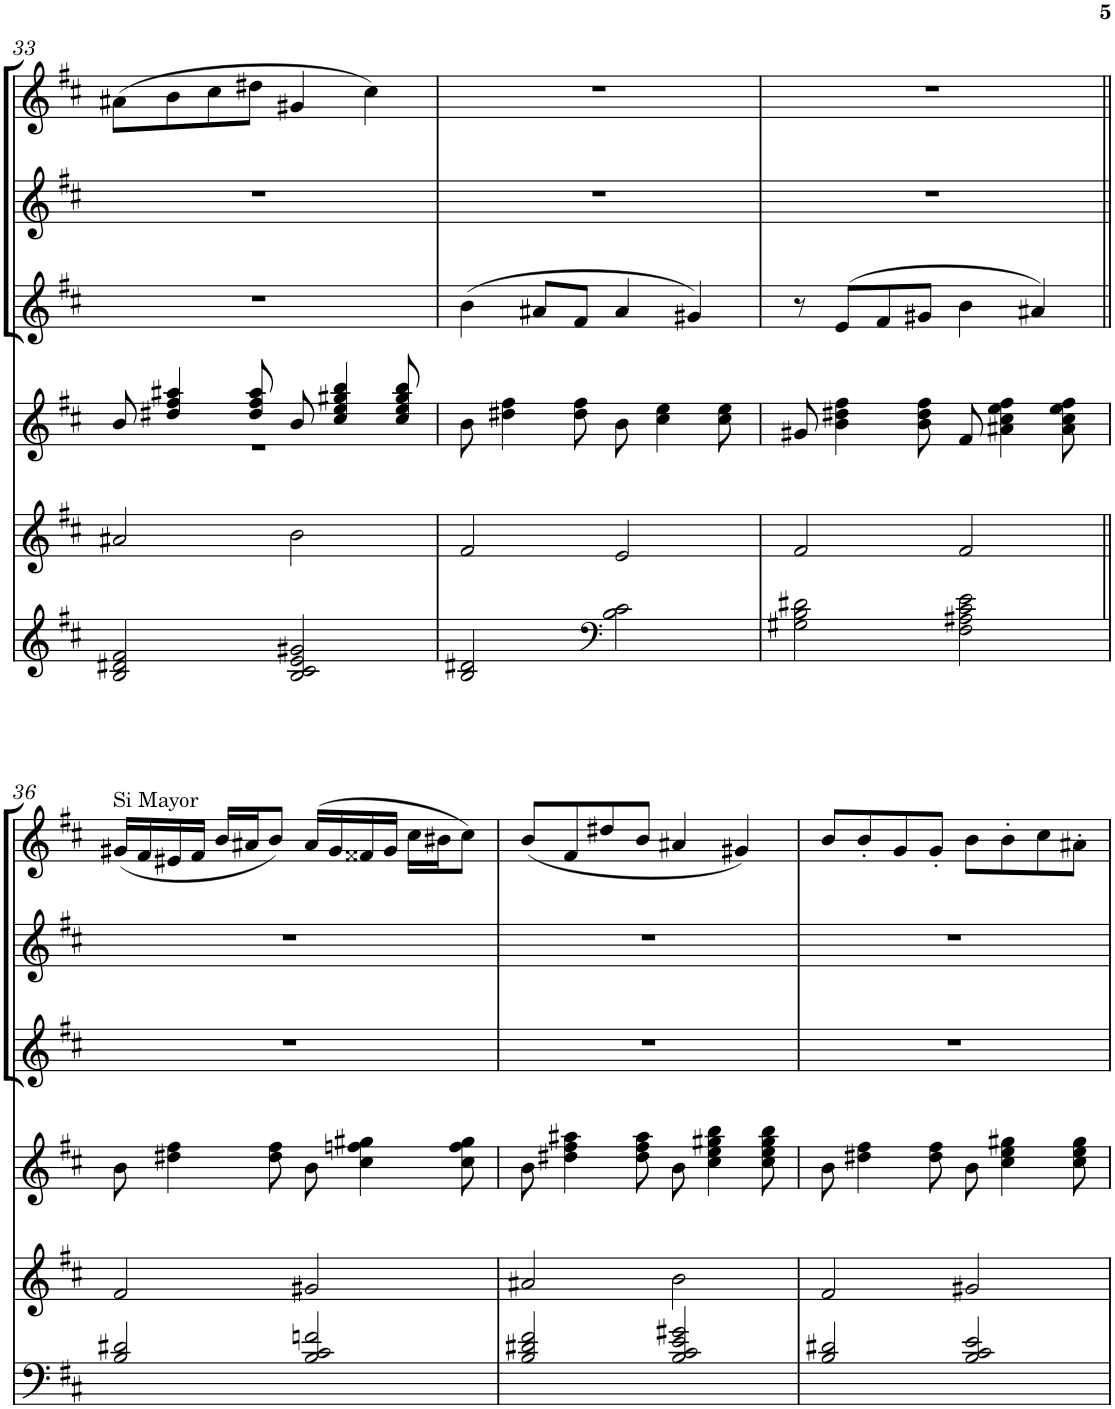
**kern	**kern	**kern	**kern	**kern	**kern
*part5	*part5	*part4	*part3	*part2	*part1
*staff6	*staff5	*staff4	*staff3	*staff2	*staff1
*I"Piano	*	*I"Piano	*I"Piano	*I"Piano	*I"Piano
*I'Pno	*	*I'Pno	*I'Pno	*I'Pno	*I'Pno
!!LO:PB:g=z
*clefG2	*clefG2	*clefG2	*clefG2	*clefG2	*clefG2
*k[f#c#]	*k[f#c#]	*k[f#c#]	*k[f#c#]	*k[f#c#]	*k[f#c#]
*M4/4	*M4/4	*M4/4	*M4/4	*M4/4	*M4/4
=33	=33	=33	=33	=33	=33
*	*	*^	*	*	*
2B/ 2d#X/ 2f#/	2a#X/	8b/	1r	1r	1r	(>8a#X\L
.	.	4dd#X/ 4ff#/ 4aa#X/	.	.	.	8b\
.	.	.	.	.	.	8cc#\
.	.	8dd#/ 8ff#/ 8aa#/	.	.	.	8dd#X\J
2B/ 2c#/ 2e/ 2g#X/	2b\	8b/	.	.	.	4g#X/
.	.	4cc#/ 4ee/ 4gg#X/ 4bb/	.	.	.	.
.	.	.	.	.	.	4cc#\)
.	.	8cc#/ 8ee/ 8gg#/ 8bb/	.	.	.	.
*	*	*v	*v	*	*	*
=34	=34	=34	=34	=34	=34
2B/ 2d#X/	2f#/	8b\	(>4b\	1r	1r
.	.	4dd#X\ 4ff#\	.	.	.
.	.	.	8a#X/L	.	.
.	.	8dd#\ 8ff#\	8f#/J	.	.
*clefF4	*	*	*	*	*
2B\ 2c#\	2e/	8b\	4a#/	.	.
.	.	4cc#\ 4ee\	.	.	.
.	.	.	4g#X/)	.	.
.	.	8cc#\ 8ee\	.	.	.
=35	=35	=35	=35	=35	=35
2G#X\ 2B\ 2d#X\	2f#/	8g#X/	8r	1r	1r
.	.	4b\ 4dd#X\ 4ff#\	(>8e/L	.	.
.	.	.	8f#/	.	.
.	.	8b\ 8dd#\ 8ff#\	8g#X/J	.	.
2F#\ 2A#X\ 2c#\ 2e\	2f#/	8f#/	4b\	.	.
.	.	4a#X\ 4cc#\ 4ee\ 4ff#\	.	.	.
.	.	.	4a#X/)	.	.
.	.	8a#\ 8cc#\ 8ee\ 8ff#\	.	.	.
!!LO:LB:g=z
=36||	=36||	=36||	=36||	=36||	=36||
!	!	!	!	!	!LO:TX:a:t=Si Mayor
2B/ 2d#X/	2f#/	8b\	1r	1r	(<16g#X/LL
.	.	.	.	.	16f#/
.	.	4dd#X\ 4ff#\	.	.	16e#X/
.	.	.	.	.	16f#/JJ
.	.	.	.	.	16b/LL
.	.	.	.	.	16a#X/J
.	.	8dd#\ 8ff#\	.	.	8b/J)
2B/ 2c#/ 2fn/	2g#X/	8b\	.	.	(>16a#/LL
.	.	.	.	.	16g#/
.	.	4cc#\ 4ffn\ 4gg#X\	.	.	16f##X/
.	.	.	.	.	16g#/JJ
.	.	.	.	.	16cc#\LL
.	.	.	.	.	16b#X\J
.	.	8cc#\ 8ff\ 8gg#\	.	.	8cc#\J)
=37	=37	=37	=37	=37	=37
2B/ 2d#X/ 2f#/	2a#X/	8b\	1r	1r	(<8b/L
.	.	4dd#X\ 4ff#\ 4aa#X\	.	.	8f#/
.	.	.	.	.	8dd#X/
.	.	8dd#\ 8ff#\ 8aa#\	.	.	8b/J
2B/ 2c#/ 2e/ 2g#X/	2b\	8b\	.	.	4a#X/
.	.	4cc#\ 4ee\ 4gg#X\ 4bb\	.	.	.
.	.	.	.	.	4g#X/)
.	.	8cc#\ 8ee\ 8gg#\ 8bb\	.	.	.
=38	=38	=38	=38	=38	=38
2B/ 2d#X/	2f#/	8b\	1r	1r	8b/L
.	.	4dd#X\ 4ff#\	.	.	8b'/
.	.	.	.	.	8g/
.	.	8dd#\ 8ff#\	.	.	8g'/J
2B/ 2c#/ 2e/	2g#X/	8b\	.	.	8b\L
.	.	4cc#\ 4ee\ 4gg#X\	.	.	8b'\
.	.	.	.	.	8cc#\
.	.	8cc#\ 8ee\ 8gg#\	.	.	8a#X'\J
=	=	=	=	=	=
*-	*-	*-	*-	*-	*-
